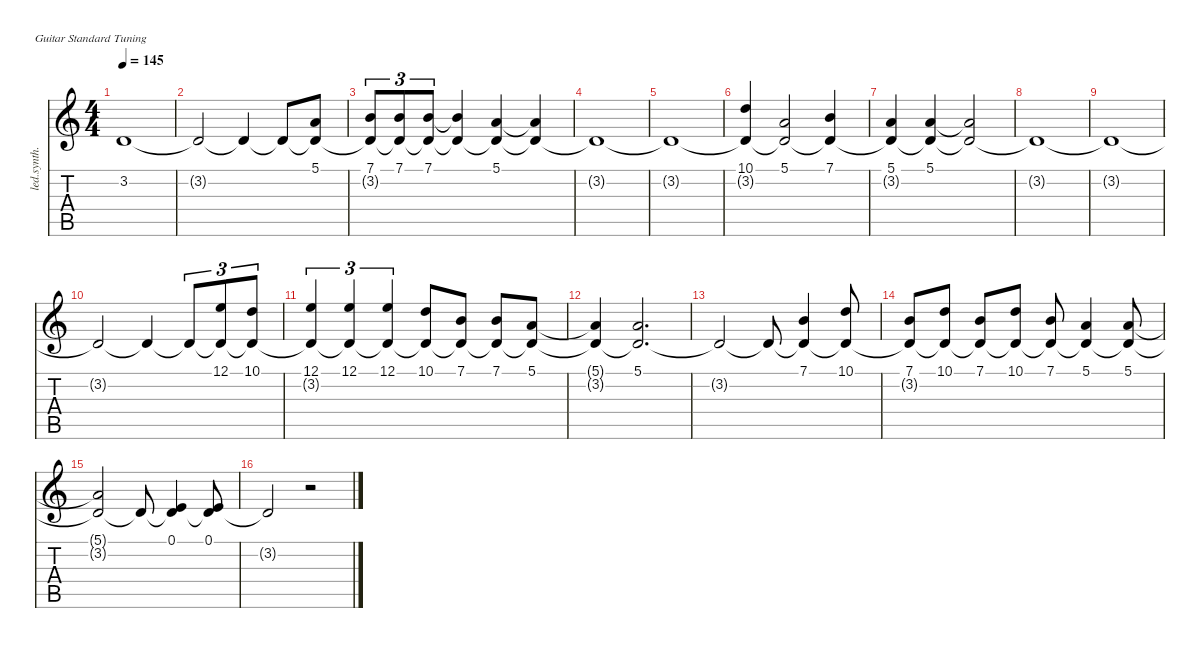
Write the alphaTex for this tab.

\defaultSystemsLayout 4
\hideDynamics
\bracketExtendMode nobrackets
\otherSystemsTrackNameOrientation horizontal
\track ("Vocals (Plant)" "led.synth.") {instrument lead2sawtooth}
\staff {score tabs}
\tuning (E4 B3 G3 D3 A2 E2)
\ts (4 4)
\tempo 145
\clef g2
\ks c
3.2{t}.1{dy mf beam Up} |
3.2{t}.2{beam Up} 3.2{t}.4{beam Up} 3.2{t}.8{beam Up} (5.1 3.2{t}).8{dy f beam Up} |
(7.1 3.2{t}).8{tu (3 2) beam Up} (7.1 3.2{t}).8{tu (3 2) beam Up} (7.1 3.2{t}).8{tu (3 2) beam Up} (7.1{t} 3.2{t}).4{beam Up} (5.1 3.2{t}).4{beam Up} (5.1{t} 3.2{t}).4{beam Up} |
3.2{t}.1{dy mf beam Up} |
3.2{t}.1{beam Up} |
(10.1 3.2{t}).4{dy f beam Up} (5.1 3.2{t}).2{beam Up} (7.1 3.2{t}).4{beam Up} |
(5.1 3.2{t}).4{beam Up} (5.1 3.2{t}).4{beam Up} (5.1{t} 3.2{t}).2{beam Up} |
3.2{t}.1{dy mf beam Up} |
3.2{t}.1{beam Up} |
3.2{t}.2{beam Up} 3.2{t}.4{beam Up} 3.2{t}.8{tu (3 2) beam Up} (12.1 3.2{t}).8{tu (3 2) dy f beam Up} (10.1 3.2{t}).8{tu (3 2) beam Up} |
(12.1 3.2{t}).4{tu (3 2) beam Up} (12.1 3.2{t}).4{tu (3 2) beam Up} (12.1 3.2{t}).4{tu (3 2) beam Up} (10.1 3.2{t}).8{beam Up} (7.1 3.2{t}).8{beam Up} (7.1 3.2{t}).8{beam Up} (5.1 3.2{t}).8{beam Up} |
(5.1{t} 3.2{t}).4{beam Up} (5.1 3.2{t}).2{d beam Up} |
3.2{t}.2{dy mf beam Up} 3.2{t}.8{beam Up} (7.1 3.2{t}).4{dy f beam Up} (10.1 3.2{t}).8{beam Up} |
(7.1 3.2{t}).8{beam Up} (10.1 3.2{t}).8{beam Up} (7.1 3.2{t}).8{beam Up} (10.1 3.2{t}).8{beam Up} (7.1 3.2{t}).8{beam Up} (5.1 3.2{t}).4{beam Up} (5.1 3.2{t}).8{beam Up} |
(5.1{t} 3.2{t}).2{beam Up} 3.2{t}.8{dy mf beam Up} (0.1 3.2{t}).4{dy f beam Up} (0.1 3.2{t}).8{beam Up} |
3.2{t}.2{beam Up} r.2{beam Up}
